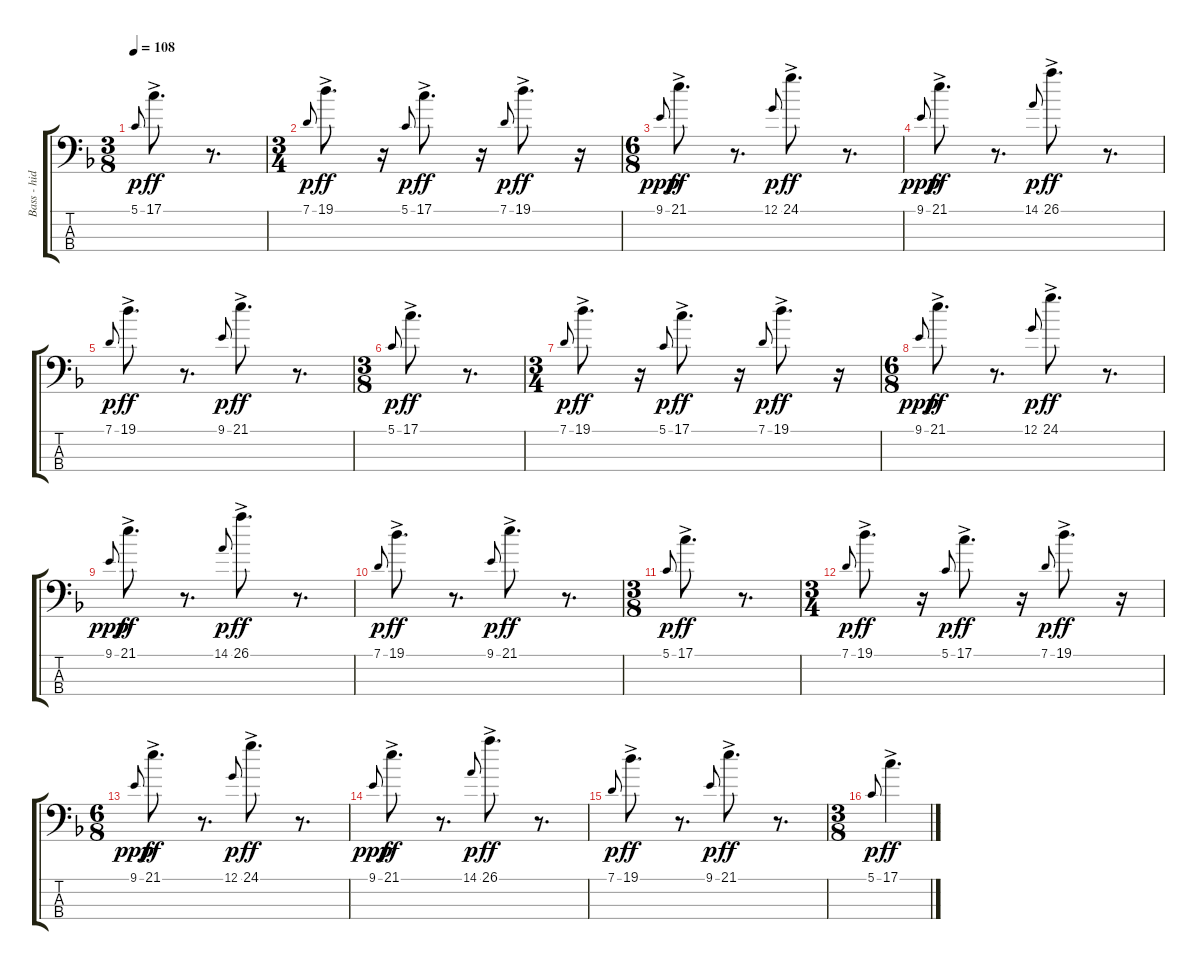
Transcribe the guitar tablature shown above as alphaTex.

\track ("Bass - hidden" "Bass - hid") {instrument electricbasspick}
\staff {score tabs}
\tuning (G2 D2 A1 D1) {hide}
\ts (3 8)
\tempo 108
\clef f4
\ks dminor
5.1.8{gr onbeat dy p} 17.1{ac}.8{d dy ff} r.8{d} |
\ts (3 4)
7.1.8{gr onbeat dy p} 19.1{ac}.8{d dy ff} r.16 5.1.8{gr onbeat dy p} 17.1{ac}.8{d dy ff} r.16 7.1.8{gr onbeat dy p} 19.1{ac}.8{d dy ff} r.16 |
\ts (6 8)
9.1.8{gr onbeat dy ppp} 21.1{ac}.8{d dy ff} r.8{d} 12.1.8{gr onbeat dy p} 24.1{ac}.8{d dy ff} r.8{d} |
9.1.8{gr onbeat dy ppp} 21.1{ac}.8{d dy ff} r.8{d} 14.1.8{gr onbeat dy p} 26.1{ac}.8{d dy ff} r.8{d} |
7.1.8{gr onbeat dy p} 19.1{ac}.8{d dy ff} r.8{d} 9.1.8{gr onbeat dy p} 21.1{ac}.8{d dy ff} r.8{d} |
\ts (3 8)
5.1.8{gr onbeat dy p} 17.1{ac}.8{d dy ff} r.8{d} |
\ts (3 4)
7.1.8{gr onbeat dy p} 19.1{ac}.8{d dy ff} r.16 5.1.8{gr onbeat dy p} 17.1{ac}.8{d dy ff} r.16 7.1.8{gr onbeat dy p} 19.1{ac}.8{d dy ff} r.16 |
\ts (6 8)
9.1.8{gr onbeat dy ppp} 21.1{ac}.8{d dy ff} r.8{d} 12.1.8{gr onbeat dy p} 24.1{ac}.8{d dy ff} r.8{d} |
9.1.8{gr onbeat dy ppp} 21.1{ac}.8{d dy ff} r.8{d} 14.1.8{gr onbeat dy p} 26.1{ac}.8{d dy ff} r.8{d} |
7.1.8{gr onbeat dy p} 19.1{ac}.8{d dy ff} r.8{d} 9.1.8{gr onbeat dy p} 21.1{ac}.8{d dy ff} r.8{d} |
\ts (3 8)
5.1.8{gr onbeat dy p} 17.1{ac}.8{d dy ff} r.8{d} |
\ts (3 4)
7.1.8{gr onbeat dy p} 19.1{ac}.8{d dy ff} r.16 5.1.8{gr onbeat dy p} 17.1{ac}.8{d dy ff} r.16 7.1.8{gr onbeat dy p} 19.1{ac}.8{d dy ff} r.16 |
\ts (6 8)
9.1.8{gr onbeat dy ppp} 21.1{ac}.8{d dy ff} r.8{d} 12.1.8{gr onbeat dy p} 24.1{ac}.8{d dy ff} r.8{d} |
9.1.8{gr onbeat dy ppp} 21.1{ac}.8{d dy ff} r.8{d} 14.1.8{gr onbeat dy p} 26.1{ac}.8{d dy ff} r.8{d} |
7.1.8{gr onbeat dy p} 19.1{ac}.8{d dy ff} r.8{d} 9.1.8{gr onbeat dy p} 21.1{ac}.8{d dy ff} r.8{d} |
\ts (3 8)
5.1.8{gr onbeat dy p} 17.1{ac}.4{d dy ff}
